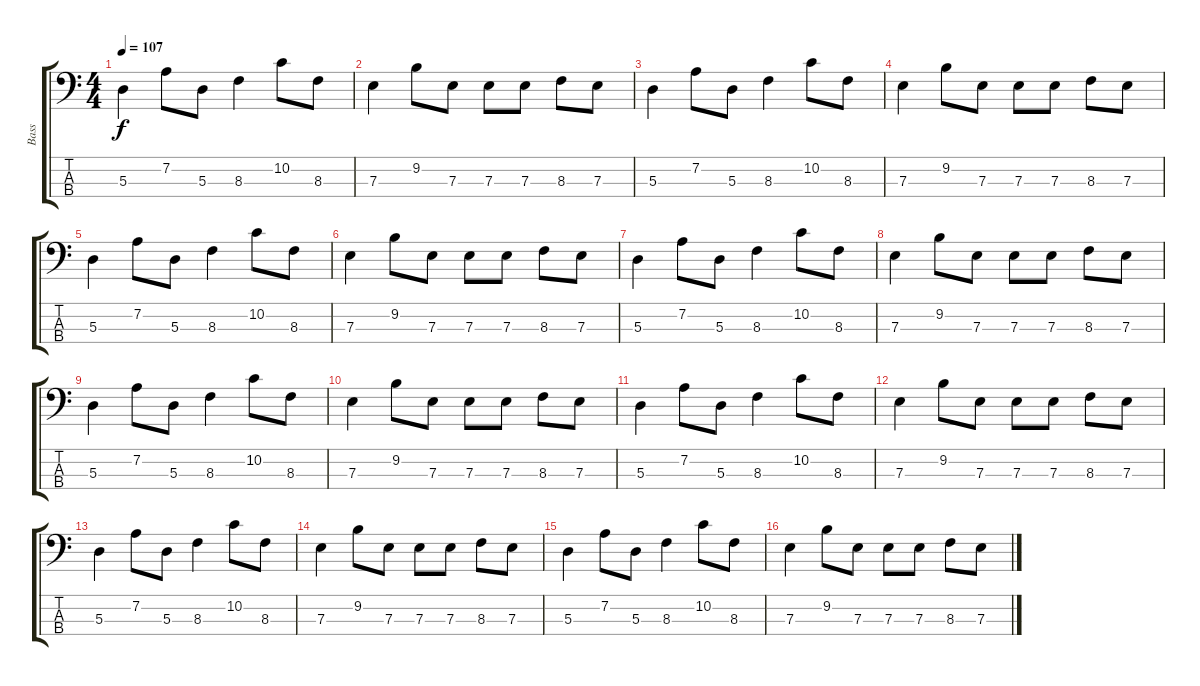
\track ("Bass" "Bass") {instrument electricbassfinger}
\staff {score tabs}
\tuning (G2 D2 A1 E1) {hide}
\ts (4 4)
\tempo 107
\clef f4
\ks c
5.3.4{dy f} 7.2.8 5.3.8 8.3.4 10.2.8 8.3.8 |
7.3.4 9.2.8 7.3.8 7.3.8 7.3.8 8.3.8 7.3.8 |
5.3.4 7.2.8 5.3.8 8.3.4 10.2.8 8.3.8 |
7.3.4 9.2.8 7.3.8 7.3.8 7.3.8 8.3.8 7.3.8 |
5.3.4 7.2.8 5.3.8 8.3.4 10.2.8 8.3.8 |
7.3.4 9.2.8 7.3.8 7.3.8 7.3.8 8.3.8 7.3.8 |
5.3.4 7.2.8 5.3.8 8.3.4 10.2.8 8.3.8 |
7.3.4 9.2.8 7.3.8 7.3.8 7.3.8 8.3.8 7.3.8 |
5.3.4 7.2.8 5.3.8 8.3.4 10.2.8 8.3.8 |
7.3.4 9.2.8 7.3.8 7.3.8 7.3.8 8.3.8 7.3.8 |
5.3.4 7.2.8 5.3.8 8.3.4 10.2.8 8.3.8 |
7.3.4 9.2.8 7.3.8 7.3.8 7.3.8 8.3.8 7.3.8 |
5.3.4 7.2.8 5.3.8 8.3.4 10.2.8 8.3.8 |
7.3.4 9.2.8 7.3.8 7.3.8 7.3.8 8.3.8 7.3.8 |
5.3.4 7.2.8 5.3.8 8.3.4 10.2.8 8.3.8 |
7.3.4 9.2.8 7.3.8 7.3.8 7.3.8 8.3.8 7.3.8
